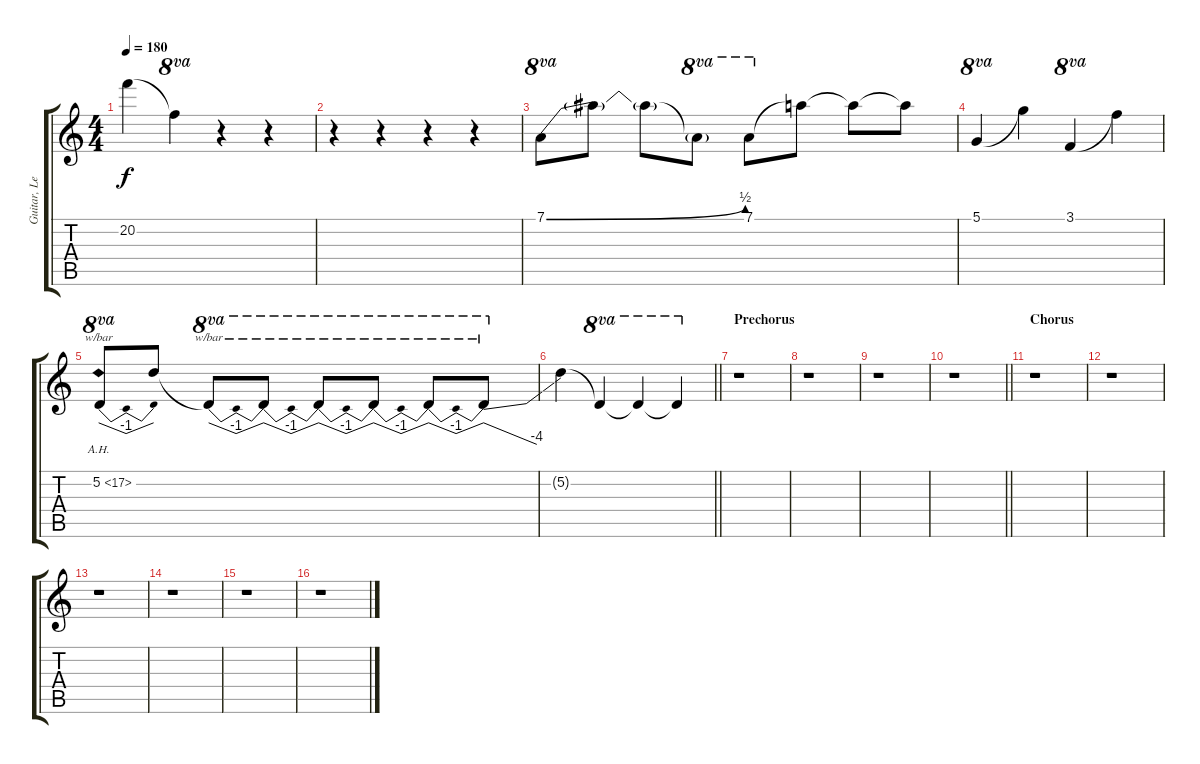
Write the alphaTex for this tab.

\track ("Guitar, Lead w/Talkbox" "Guitar, Le") {instrument distortionguitar}
\staff {score tabs}
\tuning (D4 A3 F3 C3 G2 D2) {hide}
\ts (4 4)
\tempo 180
\clef g2
\ks c
20.2{t}.4{dy f} 20.2{t}.4{ot 8va} r.4 r.4 |
r.4 r.4 r.4 r.4 |
7.1{be (bend 0 0 60 2)}.8{ot 8va} 7.1{t}.8 7.1{t}.8 7.1{t}.8{ot 8va} 7.1.8{ot 8va} 7.1{t}.8 7.1{t}.8 7.1{t}.8 |
5.1.4{ot 8va} 5.1{t}.4 3.1.4{ot 8va} 3.1{t}.4 |
5.2{ah 12}.8{tbe (dip default 0 0 30 -4 60 0) ot 8va} 5.2{t}.8 5.2{t}.8{tbe (dip default 0 0 30 -4 60 0) ot 8va} 5.2{t}.8{tbe (dip default 0 0 30 -4 60 0) ot 8va} 5.2{t}.8{tbe (dip default 0 0 30 -4 60 0) ot 8va} 5.2{t}.8{tbe (dip default 0 0 30 -4 60 0) ot 8va} 5.2{t}.8{tbe (dip default 0 0 30 -4 60 0) ot 8va} 5.2{t}.8{tbe (dive default 0 0 60 -16) ot 8va} |
\barLineRight lightlight
5.2{t}.4 5.2{t}.4{ot 8va} 5.2{t}.4{ot 8va} 5.2{t}.4{ot 8va} |
\section ("" "Prechorus")
r.1 |
r.1 |
r.1 |
\barLineRight lightlight
r.1 |
\section ("" "Chorus")
r.1 |
r.1 |
r.1 |
r.1 |
r.1 |
r.1
